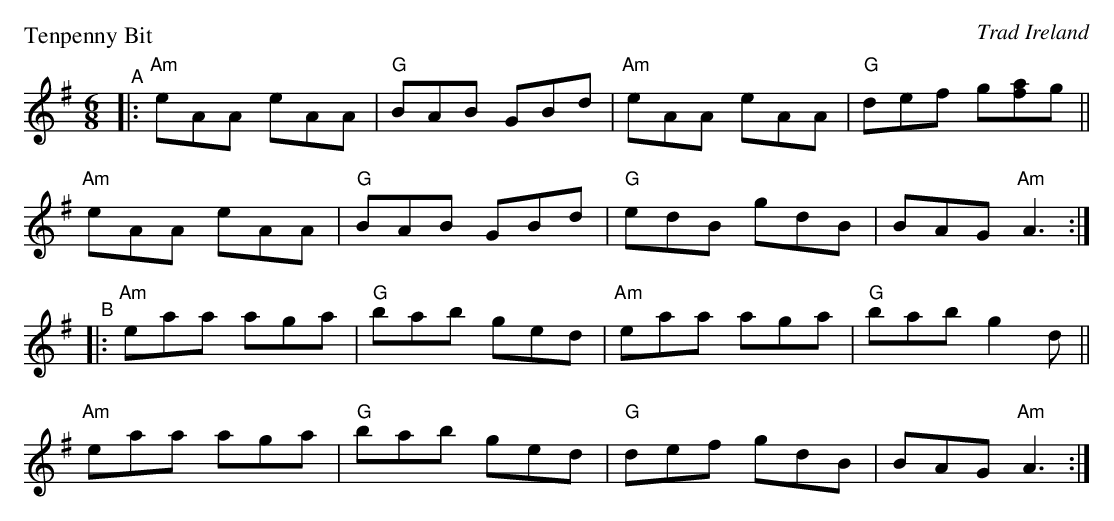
X:1
P: Tenpenny Bit
O: Trad Ireland
M: 6/8
L: 1/8
K: ADor
"^A"|:\
"Am"eAA eAA | "G"BAB GBd | "Am"eAA eAA | "G"def g[af]g ||
"Am"eAA eAA | "G"BAB GBd | "G"edB  gdB |    BAG "Am"A3 :|
"^B"|:\
"Am"eaa aga | "G"bab ged | "Am"eaa aga | "G"bab    g2d ||
"Am"eaa aga | "G"bab ged |  "G"def gdB |    BAG "Am"A3 :|
